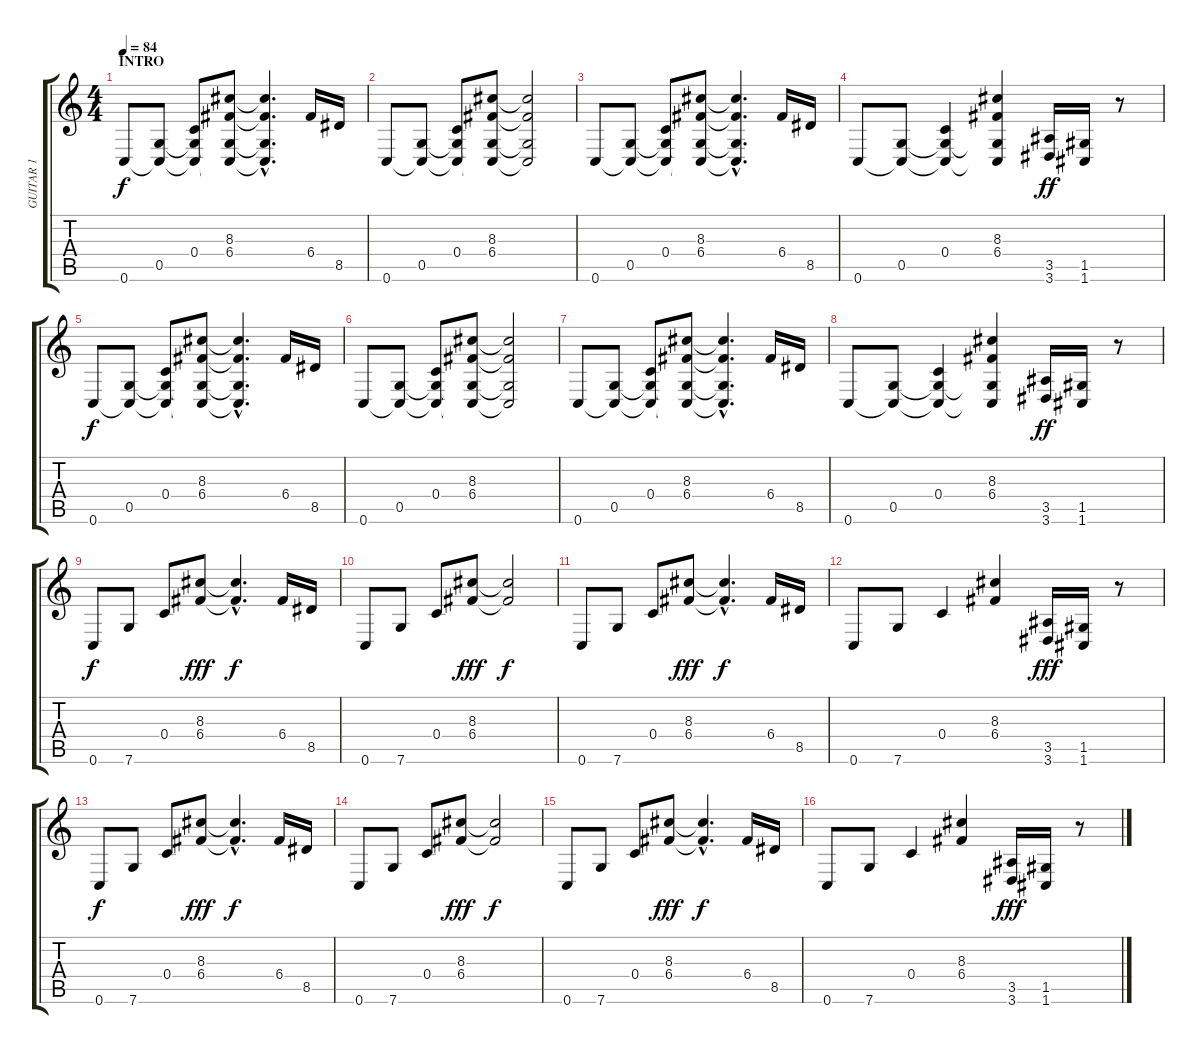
\track ("GUITAR 1" "GUITAR 1") {instrument distortionguitar}
\staff {score tabs}
\tuning (D4 A3 F3 C3 G2 C2) {hide}
\ts (4 4)
\section ("" "INTRO")
\tempo 84
\clef g2
\ks c
0.6.8{dy f volume 10 instrument distortionguitar} (0.5 0.6{t}).8 (0.4 0.5{t} 0.6{t}).8 (8.3 6.4 0.5{t} 0.6{t}).8 (8.3{hac t} 6.4{hac t} 0.5{hac t} 0.6{hac t}).4{d} 6.4.16 8.5.16 |
0.6.8 (0.5 0.6{t}).8 (0.4 0.5{t} 0.6{t}).8 (8.3 6.4 0.5{t} 0.6{t}).8 (8.3{t} 6.4{t} 0.5{t} 0.6{t}).2 |
0.6.8 (0.5 0.6{t}).8 (0.4 0.5{t} 0.6{t}).8 (8.3 6.4 0.5{t} 0.6{t}).8 (8.3{hac t} 6.4{hac t} 0.5{hac t} 0.6{hac t}).4{d} 6.4.16 8.5.16 |
0.6.8 (0.5 0.6{t}).8 (0.4 0.5{t} 0.6{t}).4 (8.3 6.4 0.5{t} 0.6{t}).4 (3.5 3.6).16{dy ff} (1.5 1.6).16 r.8 |
0.6.8{dy f} (0.5 0.6{t}).8 (0.4 0.5{t} 0.6{t}).8 (8.3 6.4 0.5{t} 0.6{t}).8 (8.3{hac t} 6.4{hac t} 0.5{hac t} 0.6{hac t}).4{d} 6.4.16 8.5.16 |
0.6.8 (0.5 0.6{t}).8 (0.4 0.5{t} 0.6{t}).8 (8.3 6.4 0.5{t} 0.6{t}).8 (8.3{t} 6.4{t} 0.5{t} 0.6{t}).2 |
0.6.8 (0.5 0.6{t}).8 (0.4 0.5{t} 0.6{t}).8 (8.3 6.4 0.5{t} 0.6{t}).8 (8.3{hac t} 6.4{hac t} 0.5{hac t} 0.6{hac t}).4{d} 6.4.16 8.5.16 |
0.6.8 (0.5 0.6{t}).8 (0.4 0.5{t} 0.6{t}).4 (8.3 6.4 0.5{t} 0.6{t}).4 (3.5 3.6).16{dy ff} (1.5 1.6).16 r.8 |
0.6.8{dy f volume 14} 7.6.8 0.4.8 (8.3 6.4).8{dy fff} (8.3{hac t} 6.4{hac t}).4{d dy f} 6.4.16 8.5.16 |
0.6.8 7.6.8 0.4.8 (8.3 6.4).8{dy fff} (8.3{t} 6.4{t}).2{dy f} |
0.6.8 7.6.8 0.4.8 (8.3 6.4).8{dy fff} (8.3{hac t} 6.4{hac t}).4{d dy f} 6.4.16 8.5.16 |
0.6.8 7.6.8 0.4.4 (8.3 6.4).4 (3.5 3.6).16{dy fff} (1.5 1.6).16 r.8 |
0.6.8{dy f} 7.6.8 0.4.8 (8.3 6.4).8{dy fff} (8.3{hac t} 6.4{hac t}).4{d dy f} 6.4.16 8.5.16 |
0.6.8 7.6.8 0.4.8 (8.3 6.4).8{dy fff} (8.3{t} 6.4{t}).2{dy f} |
0.6.8 7.6.8 0.4.8 (8.3 6.4).8{dy fff} (8.3{hac t} 6.4{hac t}).4{d dy f} 6.4.16 8.5.16 |
0.6.8 7.6.8 0.4.4 (8.3 6.4).4 (3.5 3.6).16{dy fff} (1.5 1.6).16 r.8
